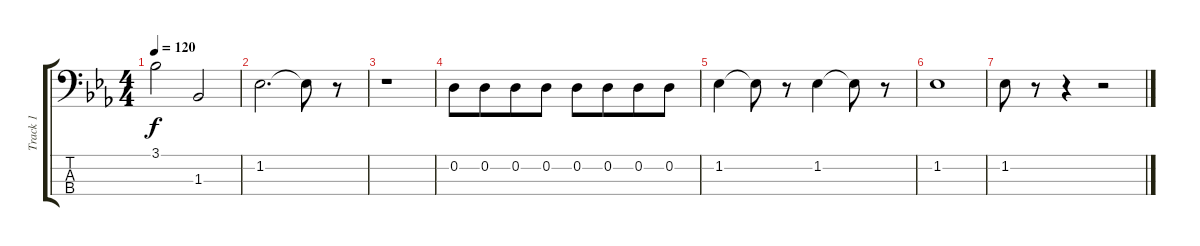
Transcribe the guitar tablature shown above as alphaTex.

\track ("Track 1" "Track 1") {instrument electricbassfinger}
\staff {score tabs}
\tuning (G2 D2 A1 E1) {hide}
\ts (4 4)
\tempo 120
\clef f4
\ks eb
3.1.2{dy f} 1.3.2 |
1.2.2{d} 1.2{t}.8 r.8 |
r.1 |
0.2.8 0.2.8{beam merge} 0.2.8 0.2.8 0.2.8 0.2.8{beam merge} 0.2.8 0.2.8 |
1.2.4 1.2{t}.8 r.8 1.2.4 1.2{t}.8 r.8 |
1.2.1 |
1.2.8 r.8 r.4 r.2
